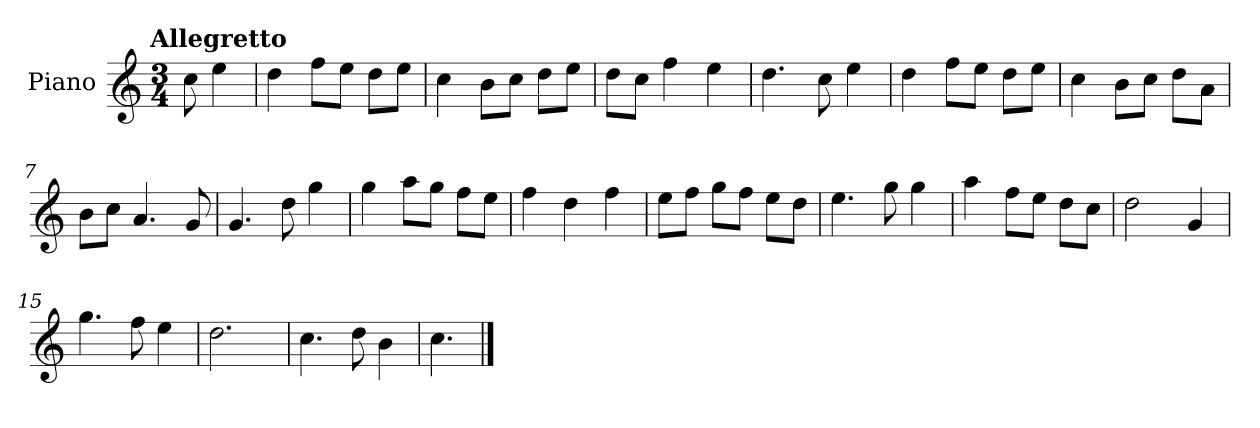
**kern
*part1
*staff1
*I"Piano
*I'Pno.
*clefG2
*k[]
!!LO:TX:omd:t=Allegretto
*M3/4
*MM116
=
8cc\
4ee\
=1
4dd\
8ff\L
8ee\J
8dd\L
8ee\J
=2
4cc\
8b\L
8cc\J
8dd\L
8ee\J
=3
8dd\L
8cc\J
4ff\
4ee\
=4
4.dd\
8cc\
4ee\
=5
4dd\
8ff\L
8ee\J
8dd\L
8ee\J
!!LO:LB:g=z
=6
4cc\
8b\L
8cc\J
8dd\L
8a\J
=7
8b\L
8cc\J
4.a/
8g/
=8
4.g/
8dd\
4gg\
=9
4gg\
8aa\L
8gg\J
8ff\L
8ee\J
=10
4ff\
4dd\
4ff\
=11
8ee\L
8ff\J
8gg\L
8ff\J
8ee\L
8dd\J
!!LO:LB:g=z
=12
4.ee\
8gg\
4gg\
=13
4aa\
8ff\L
8ee\J
8dd\L
8cc\J
=14
2dd\
4g/
=15
4.gg\
8ff\
4ee\
=16
2.dd\
=17
4.cc\
8dd\
4b\
=18
4.cc\
==
*-
